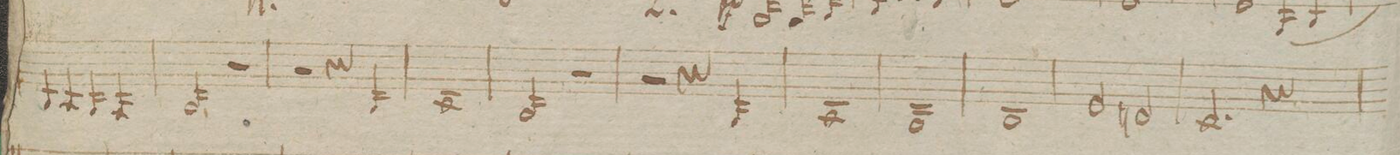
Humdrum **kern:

**kern	**dynam
*I"in C.	*
*clefG2	*
*k[f#c#g#d#]	*
*met(c|)	*
*M2/2	*
4B/	.
4A/	.
4G#/	.
4F#/	.
=148	=148
2G#/	.
2r	.
=149	=149
2r	.
4r	.
4G#/	.
=150	=150
1A/	.
=151	=151
2G#/	.
2r	.
=152	=152
2r	.
4r	.
4G#/	.
=153	=153
1A/	.
=154	=154
1G#/	.
=155	=155
1B/	.
=156	=156
2e/	.
2dn/	.
=157	=157
2.c#/	.
4r	.
=158	=158
*-	*-
